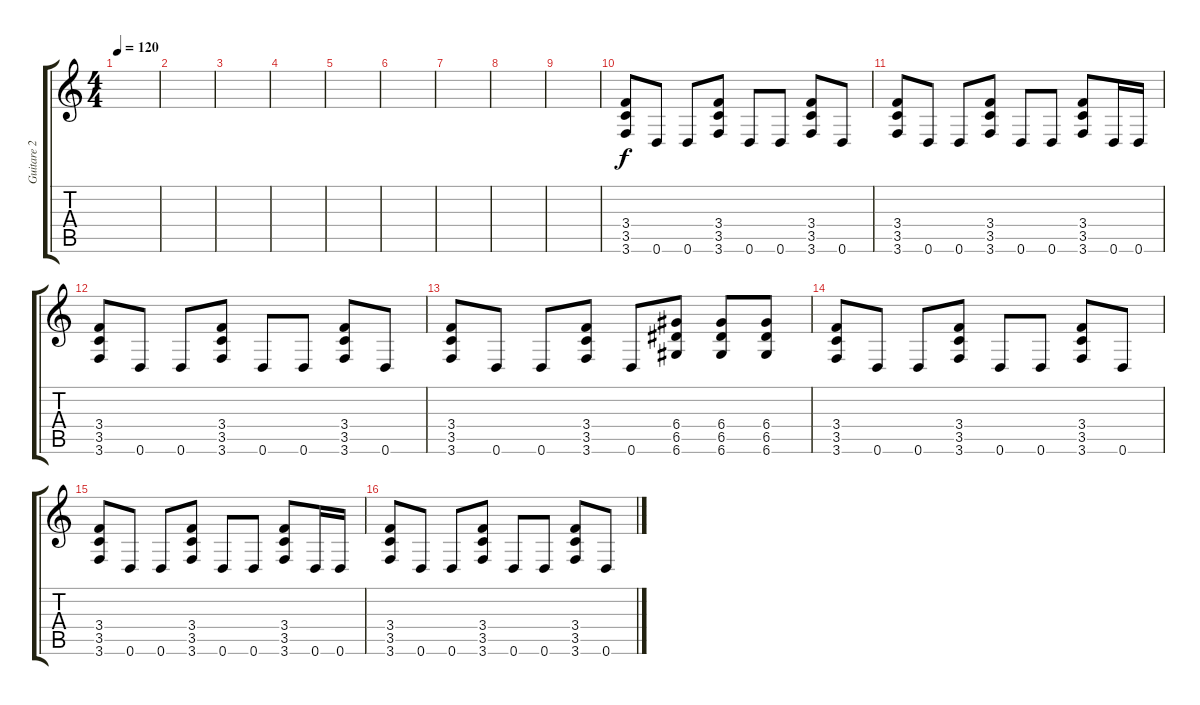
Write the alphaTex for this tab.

\track ("Guitare 2" "Guitare 2") {instrument distortionguitar}
\staff {score tabs}
\tuning (E4 B3 G3 D3 A2 D2) {hide}
\ts (4 4)
\tempo 120
\clef g2
\ks c
|
|
|
|
|
|
|
|
|
(3.4 3.5 3.6).8 0.6.8 0.6.8 (3.4 3.5 3.6).8 0.6.8 0.6.8 (3.4 3.5 3.6).8 0.6.8 |
(3.4 3.5 3.6).8 0.6.8 0.6.8 (3.4 3.5 3.6).8 0.6.8 0.6.8 (3.4 3.5 3.6).8 0.6.16 0.6.16 |
(3.4 3.5 3.6).8 0.6.8 0.6.8 (3.4 3.5 3.6).8 0.6.8 0.6.8 (3.4 3.5 3.6).8 0.6.8 |
(3.4 3.5 3.6).8 0.6.8 0.6.8 (3.4 3.5 3.6).8 0.6.8 (6.4 6.5 6.6).8 (6.4 6.5 6.6).8 (6.4 6.5 6.6).8 |
(3.4 3.5 3.6).8{instrument acousticguitarnylon} 0.6.8 0.6.8 (3.4 3.5 3.6).8 0.6.8 0.6.8 (3.4 3.5 3.6).8 0.6.8 |
(3.4 3.5 3.6).8 0.6.8 0.6.8 (3.4 3.5 3.6).8 0.6.8 0.6.8 (3.4 3.5 3.6).8 0.6.16 0.6.16 |
(3.4 3.5 3.6).8 0.6.8 0.6.8 (3.4 3.5 3.6).8 0.6.8 0.6.8 (3.4 3.5 3.6).8 0.6.8
